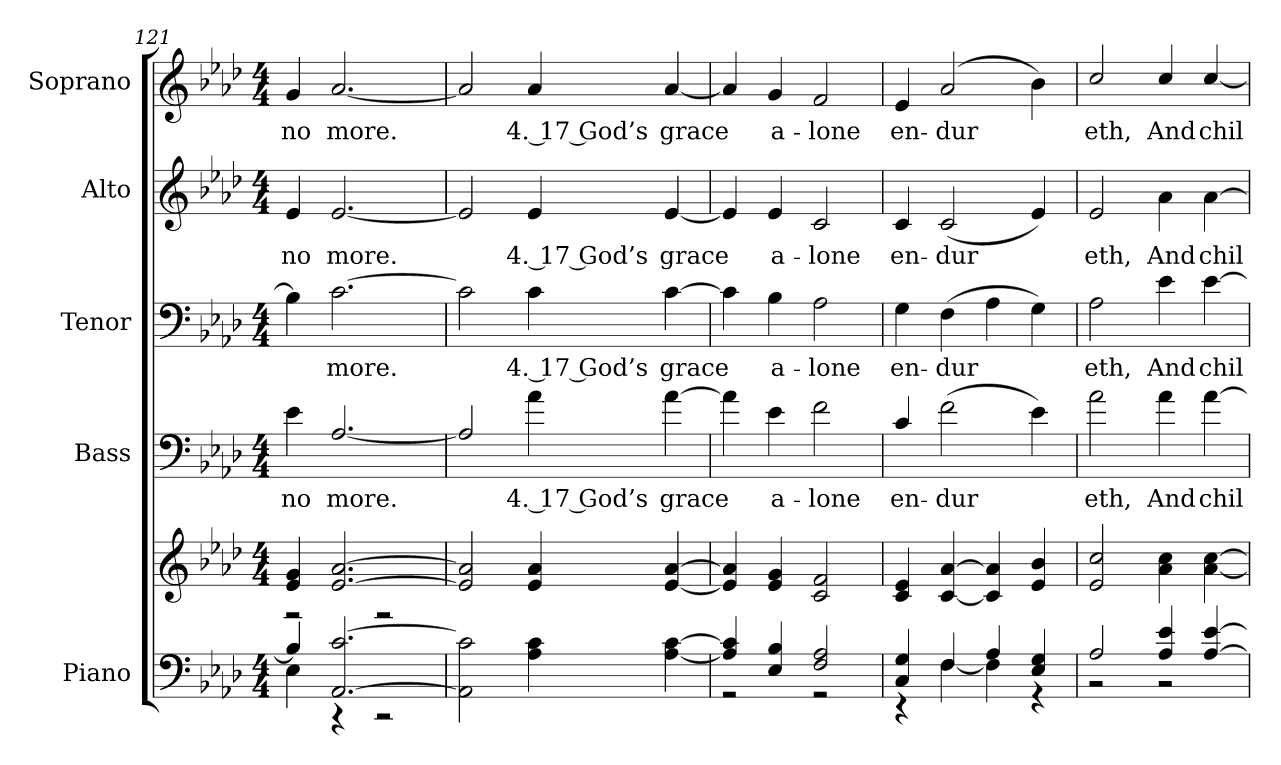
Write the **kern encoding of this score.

**kern	**kern	**kern	**text	**kern	**text	**kern	**text	**kern	**text
*part5	*part5	*part4	*part4	*part3	*part3	*part2	*part2	*part1	*part1
*staff6	*staff5	*staff4	*staff4	*staff3	*staff3	*staff2	*staff2	*staff1	*staff1
*I"Piano	*	*I"Bass	*	*I"Tenor	*	*I"Alto	*	*I"Soprano	*
*I'Pno.	*	*I'B.	*	*I'T.	*	*I'A.	*	*I'S.	*
*clefF4	*clefG2	*clefF4	*	*clefF4	*	*clefG2	*	*clefG2	*
*	*	*ITrd7c12	*	*	*	*	*	*	*
*k[b-e-a-d-]	*k[b-e-a-d-]	*k[b-e-a-d-]	*	*k[b-e-a-d-]	*	*k[b-e-a-d-]	*	*k[b-e-a-d-]	*
*A-:	*A-:	*A-:	*	*A-:	*	*A-:	*	*A-:	*
*M4/4	*M4/4	*M4/4	*	*M4/4	*	*M4/4	*	*M4/4	*
=121	=121	=121	=121	=121	=121	=121	=121	=121	=121
*^	*^	*	*	*	*	*	*	*	*
!	!	!	!	!	!LO:LY:b:color=#000000	!	!	!	!	!	!
!	!	!	!	!	!	!	!	!	!LO:LY:b:color=#000000	!	!
!	!	!	!	!	!	!	!	!	!	!	!LO:LY:b:color=#000000
4B-i/]	4E-i\	4e-i/ 4gi	2r	4E-i\	no	4B-i\]	.	4e-i/	no	4gi/	no
!	!	!	!	!	!LO:LY:b:color=#000000	!	!	!	!	!	!
!	!	!	!	!	!	!	!LO:LY:b:color=#000000	!	!	!	!
!	!	!	!	!	!	!	!	!	!LO:LY:b:color=#000000	!	!
!	!	!	!	!	!	!	!	!	!	!	!LO:LY:b:color=#000000
[>2.AA-i/ [>2.ci	4r	[>2.e-i/ [>2.a-i	.	[<2.AA-i/	more.	[>2.ci\	more.	[<2.e-i/	more.	[<2.a-i/	more.
.	2r	.	2r	.	.	.	.	.	.	.	.
*v	*v	*	*	*	*	*	*	*	*	*	*
*	*v	*v	*	*	*	*	*	*	*	*
!!LO:PB:g=z
=122	=122	=122	=122	=122	=122	=122	=122	=122	=122
2AA-i\] 2ci]	2e-i/] 2a-i]	2AA-i/]	.	2ci\]	.	2e-i/]	.	2a-i/]	.
!	!	!	!LO:LY:b:color=#000000	!	!	!	!	!	!
!	!	!	!	!	!LO:LY:b:color=#000000	!	!	!	!
!	!	!	!	!	!	!	!LO:LY:b:color=#000000	!	!
!	!	!	!	!	!	!	!	!	!LO:LY:b:color=#000000
4A-i\ 4ci	4e-i/ 4a-i	4A-i\	4. 17 God’s	4ci\	4. 17 God’s	4e-i/	4. 17 God’s	4a-i/	4. 17 God’s
!	!	!	!LO:LY:b:color=#000000	!	!	!	!	!	!
!	!	!	!	!	!LO:LY:b:color=#000000	!	!	!	!
!	!	!	!	!	!	!	!LO:LY:b:color=#000000	!	!
!	!	!	!	!	!	!	!	!	!LO:LY:b:color=#000000
[<4A-i\ [>4ci	[<4e-i/ [>4a-i	[>4A-i\	grace	[>4ci\	grace	[<4e-i/	grace	[<4a-i/	grace
=123	=123	=123	=123	=123	=123	=123	=123	=123	=123
*^	*	*	*	*	*	*	*	*	*
4A-i/] 4ci]	2r	4e-i/] 4a-i]	4A-i\]	.	4ci\]	.	4e-i/]	.	4a-i/]	.
!	!	!	!	!LO:LY:b:color=#000000	!	!	!	!	!	!
!	!	!	!	!	!	!LO:LY:b:color=#000000	!	!	!	!
!	!	!	!	!	!	!	!	!LO:LY:b:color=#000000	!	!
!	!	!	!	!	!	!	!	!	!	!LO:LY:b:color=#000000
4E-i/ 4B-i	.	4e-i/ 4gi	4E-i\	a-	4B-i\	a-	4e-i/	a-	4gi/	a-
!	!	!	!	!LO:LY:b:color=#000000	!	!	!	!	!	!
!	!	!	!	!	!	!LO:LY:b:color=#000000	!	!	!	!
!	!	!	!	!	!	!	!	!LO:LY:b:color=#000000	!	!
!	!	!	!	!	!	!	!	!	!	!LO:LY:b:color=#000000
2Fi/ 2A-i	2r	2ci/ 2fi	2Fi\	-lone	2A-i\	-lone	2ci/	-lone	2fi/	-lone
=124	=124	=124	=124	=124	=124	=124	=124	=124	=124	=124
!	!	!	!	!LO:LY:b:color=#000000	!	!	!	!	!	!
!	!	!	!	!	!	!LO:LY:b:color=#000000	!	!	!	!
!	!	!	!	!	!	!	!	!LO:LY:b:color=#000000	!	!
!	!	!	!	!	!	!	!	!	!	!LO:LY:b:color=#000000
4Ci/ 4Gi	4r	4ci/ 4e-i	4Ci/	en-	4Gi\	en-	4ci/	en-	4e-i/	en-
!	!	!	!	!LO:LY:b:color=#000000	!	!	!	!	!	!
!	!	!	!	!	!	!LO:LY:b:color=#000000	!	!	!	!
!	!	!	!	!	!	!	!	!LO:LY:b:color=#000000	!	!
!	!	!	!	!	!	!	!	!	!	!LO:LY:b:color=#000000
4Fi/	[<4Fi\	[<4ci/ [>4a-i	(2Fi\	-dur	(4Fi\	-dur	(2ci/	-dur	(2a-i/	-dur
4A-i/	4Fi\]	4ci/] 4a-i]	.	.	4A-i\	.	.	.	.	.
4E-i/ 4Gi	4r	4e-i/ 4b-i	4E-i\)	.	4Gi\)	.	4e-i/)	.	4b-i\)	.
=125	=125	=125	=125	=125	=125	=125	=125	=125	=125	=125
!	!	!	!	!LO:LY:b:color=#000000	!	!	!	!	!	!
!	!	!	!	!	!	!LO:LY:b:color=#000000	!	!	!	!
!	!	!	!	!	!	!	!	!LO:LY:b:color=#000000	!	!
!	!	!	!	!	!	!	!	!	!	!LO:LY:b:color=#000000
2A-i/	2r	2e-i/ 2cci	2A-i\	eth,	2A-i\	eth,	2e-i/	eth,	2cci/	eth,
!	!	!	!	!LO:LY:b:color=#000000	!	!	!	!	!	!
!	!	!	!	!	!	!LO:LY:b:color=#000000	!	!	!	!
!	!	!	!	!	!	!	!	!LO:LY:b:color=#000000	!	!
!	!	!	!	!	!	!	!	!	!	!LO:LY:b:color=#000000
4A-i/ 4e-i	2r	4a-i\ 4cci	4A-i\	And	4e-i\	And	4a-i\	And	4cci/	And
!	!	!	!	!LO:LY:b:color=#000000	!	!	!	!	!	!
!	!	!	!	!	!	!LO:LY:b:color=#000000	!	!	!	!
!	!	!	!	!	!	!	!	!LO:LY:b:color=#000000	!	!
!	!	!	!	!	!	!	!	!	!	!LO:LY:b:color=#000000
[>4A-i/ [>4e-i	.	[<4a-i\ [>4cci	[>4A-i\	chil	[>4e-i\	chil	[>4a-i\	chil	[<4cci/	chil
*v	*v	*	*	*	*	*	*	*	*	*
=	=	=	=	=	=	=	=	=	=
*-	*-	*-	*-	*-	*-	*-	*-	*-	*-
